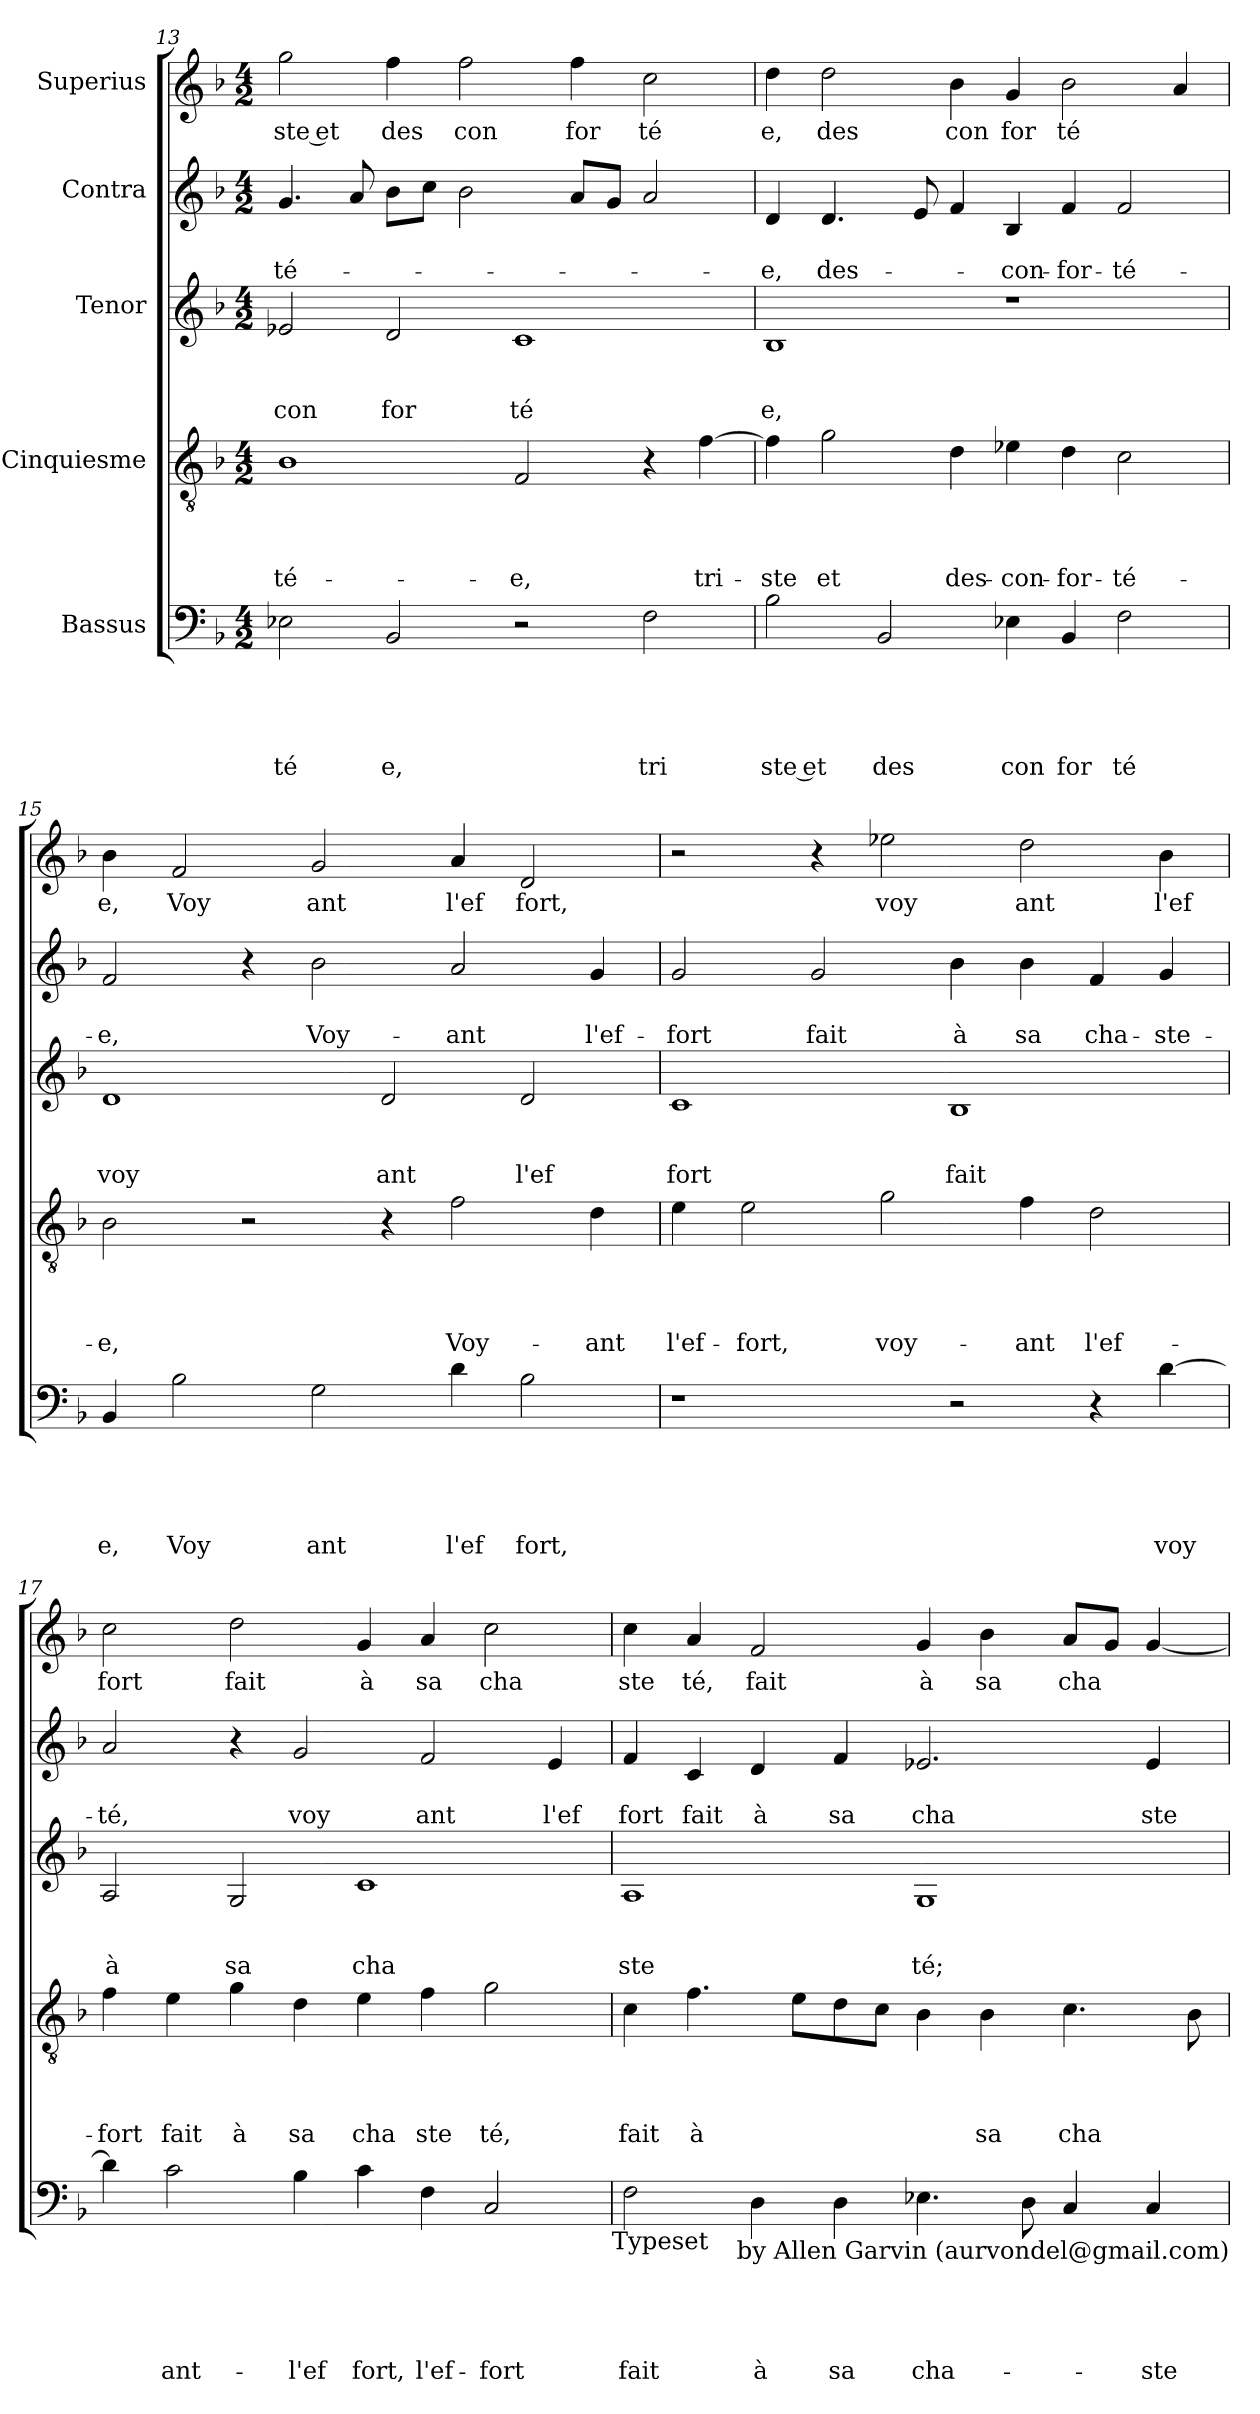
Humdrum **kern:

**kern	**text	**text	**text	**text	**text	**kern	**text	**text	**text	**text	**kern	**text	**text	**text	**kern	**text	**text	**kern	**text
*part5	*part5	*part5	*part5	*part5	*part5	*part4	*part4	*part4	*part4	*part4	*part3	*part3	*part3	*part3	*part2	*part2	*part2	*part1	*part1
*staff5	*staff5	*staff5	*staff5	*staff5	*staff5	*staff4	*staff4	*staff4	*staff4	*staff4	*staff3	*staff3	*staff3	*staff3	*staff2	*staff2	*staff2	*staff1	*staff1
*I"Bassus	*	*	*	*	*	*I"Cinquiesme	*	*	*	*	*I"Tenor	*	*	*	*I"Contra	*	*	*I"Superius	*
!!LO:LB:g=z
*clefF4	*	*	*	*	*	*clefGv2	*	*	*	*	*clefG2	*	*	*	*clefG2	*	*	*clefG2	*
*k[b-]	*	*	*	*	*	*k[b-]	*	*	*	*	*k[b-]	*	*	*	*k[b-]	*	*	*k[b-]	*
*F:	*	*	*	*	*	*F:	*	*	*	*	*F:	*	*	*	*F:	*	*	*F:	*
*M4/2	*	*	*	*	*	*M4/2	*	*	*	*	*M4/2	*	*	*	*M4/2	*	*	*M4/2	*
=13	=13	=13	=13	=13	=13	=13	=13	=13	=13	=13	=13	=13	=13	=13	=13	=13	=13	=13	=13
!	!	!	!	!	!LO:LY:b	!	!	!	!	!LO:LY:b	!	!	!	!LO:LY:b	!	!	!LO:LY:b	!	!LO:LY:b:rj
2E-X\	.	.	.	.	-té	1B-	.	.	.	-té-	2e-X/	.	.	-con	4.g/	.	-té-	2gg\	ste et
.	.	.	.	.	.	.	.	.	.	.	.	.	.	.	8a/	.	.	.	.
!	!	!	!	!	!LO:LY:b	!	!	!	!	!	!	!	!	!LO:LY:b	!	!	!	!	!LO:LY:b
2BB-/	.	.	.	.	e,	.	.	.	.	.	2d/	.	.	for	8b-\L	.	.	4ff\	des
.	.	.	.	.	.	.	.	.	.	.	.	.	.	.	8cc\J	.	.	.	.
!	!	!	!	!	!	!	!	!	!	!	!	!	!	!	!	!	!	!	!LO:LY:b
.	.	.	.	.	.	.	.	.	.	.	.	.	.	.	2b-\	.	.	2ff\	con
!	!	!	!	!	!	!	!	!	!	!LO:LY:b	!	!	!	!LO:LY:b	!	!	!	!	!
2r	.	.	.	.	.	2F/	.	.	.	-e,	1c	.	.	té	.	.	.	.	.
!	!	!	!	!	!	!	!	!	!	!	!	!	!	!	!	!	!	!	!LO:LY:b
.	.	.	.	.	.	.	.	.	.	.	.	.	.	.	8a/L	.	.	4ff\	for
.	.	.	.	.	.	.	.	.	.	.	.	.	.	.	8g/J	.	.	.	.
!	!	!	!	!	!LO:LY:b	!	!	!	!	!	!	!	!	!	!	!	!	!	!LO:LY:b
2F\	.	.	.	.	tri	4r	.	.	.	.	.	.	.	.	2a/	.	.	2cc\	té
!	!	!	!	!	!	!	!	!	!	!LO:LY:b	!	!	!	!	!	!	!	!	!
.	.	.	.	.	.	[>4f\	.	.	.	tri-	.	.	.	.	.	.	.	.	.
=14	=14	=14	=14	=14	=14	=14	=14	=14	=14	=14	=14	=14	=14	=14	=14	=14	=14	=14	=14
!	!	!	!	!	!LO:LY:b:rj	!	!	!	!	!LO:LY:b	!	!	!	!LO:LY:b	!	!	!LO:LY:b	!	!LO:LY:b
2B-\	.	.	.	.	ste et	4f\]	.	.	.	-ste	1B-	.	.	e,	4d/	.	-e,	4dd\	e,
!	!	!	!	!	!	!	!	!	!	!LO:LY:b	!	!	!	!	!	!	!LO:LY:b	!	!LO:LY:b
.	.	.	.	.	.	2g\	.	.	.	et	.	.	.	.	4.d/	.	des-	2dd\	des
!	!	!	!	!	!LO:LY:b	!	!	!	!	!	!	!	!	!	!	!	!	!	!
2BB-/	.	.	.	.	des	.	.	.	.	.	.	.	.	.	.	.	.	.	.
.	.	.	.	.	.	.	.	.	.	.	.	.	.	.	8e/	.	.	.	.
!	!	!	!	!	!	!	!	!	!	!LO:LY:b	!	!	!	!	!	!	!	!	!LO:LY:b
.	.	.	.	.	.	4d\	.	.	.	des-	.	.	.	.	4f/	.	.	4b-\	con
!	!	!	!	!	!LO:LY:b	!	!	!	!	!LO:LY:b	!	!	!	!	!	!	!LO:LY:b	!	!LO:LY:b
4E-X\	.	.	.	.	con	4e-X\	.	.	.	-con-	1r	.	.	.	4B-/	.	-con-	4g/	for
!	!	!	!	!	!LO:LY:b	!	!	!	!	!LO:LY:b	!	!	!	!	!	!	!LO:LY:b	!	!LO:LY:b
4BB-/	.	.	.	.	for	4d\	.	.	.	-for-	.	.	.	.	4f/	.	-for-	2b-\	té
!	!	!	!	!	!LO:LY:b	!	!	!	!	!LO:LY:b	!	!	!	!	!	!	!LO:LY:b	!	!
2F\	.	.	.	.	té	2c\	.	.	.	-té-	.	.	.	.	2f/	.	-té-	.	.
.	.	.	.	.	.	.	.	.	.	.	.	.	.	.	.	.	.	4a/	.
=15	=15	=15	=15	=15	=15	=15	=15	=15	=15	=15	=15	=15	=15	=15	=15	=15	=15	=15	=15
!	!	!	!	!	!LO:LY:b	!	!	!	!	!LO:LY:b	!	!	!	!LO:LY:b	!	!	!LO:LY:b	!	!LO:LY:b
4BB-/	.	.	.	.	e,	2B-\	.	.	.	-e,	1d	.	.	voy	2f/	.	-e,	4b-\	e,
!	!	!	!	!	!LO:LY:b	!	!	!	!	!	!	!	!	!	!	!	!	!	!LO:LY:b
2B-\	.	.	.	.	Voy	.	.	.	.	.	.	.	.	.	.	.	.	2f/	Voy
.	.	.	.	.	.	2r	.	.	.	.	.	.	.	.	4r	.	.	.	.
!	!	!	!	!	!LO:LY:b	!	!	!	!	!	!	!	!	!	!	!	!LO:LY:b	!	!LO:LY:b
2G\	.	.	.	.	ant	.	.	.	.	.	.	.	.	.	2b-\	.	Voy-	2g/	ant
!	!	!	!	!	!	!	!	!	!	!	!	!	!	!LO:LY:b	!	!	!	!	!
.	.	.	.	.	.	4r	.	.	.	.	2d/	.	.	ant	.	.	.	.	.
!	!	!	!	!	!LO:LY:b	!	!	!	!	!LO:LY:b	!	!	!	!	!	!	!LO:LY:b	!	!LO:LY:b
4d\	.	.	.	.	l'ef	2f\	.	.	.	Voy-	.	.	.	.	2a/	.	-ant	4a/	l'ef
!	!	!	!	!	!LO:LY:b	!	!	!	!	!	!	!	!	!LO:LY:b	!	!	!	!	!LO:LY:b
2B-\	.	.	.	.	fort,	.	.	.	.	.	2d/	.	.	l'ef	.	.	.	2d/	fort,
!	!	!	!	!	!	!	!	!	!	!LO:LY:b	!	!	!	!	!	!	!LO:LY:b	!	!
.	.	.	.	.	.	4d\	.	.	.	-ant	.	.	.	.	4g/	.	l'ef-	.	.
=16	=16	=16	=16	=16	=16	=16	=16	=16	=16	=16	=16	=16	=16	=16	=16	=16	=16	=16	=16
!	!	!	!	!	!	!	!	!	!	!LO:LY:b	!	!	!	!LO:LY:b	!	!	!LO:LY:b	!	!
1r	.	.	.	.	.	4e\	.	.	.	l'ef-	1c	.	.	fort	2g/	.	-fort	2r	.
!	!	!	!	!	!	!	!	!	!	!LO:LY:b	!	!	!	!	!	!	!	!	!
.	.	.	.	.	.	2e\	.	.	.	-fort,	.	.	.	.	.	.	.	.	.
!	!	!	!	!	!	!	!	!	!	!	!	!	!	!	!	!	!LO:LY:b	!	!
.	.	.	.	.	.	.	.	.	.	.	.	.	.	.	2g/	.	fait	4r	.
!	!	!	!	!	!	!	!	!	!	!LO:LY:b	!	!	!	!	!	!	!	!	!LO:LY:b
.	.	.	.	.	.	2g\	.	.	.	voy-	.	.	.	.	.	.	.	2ee-X\	voy
!	!	!	!	!	!	!	!	!	!	!	!	!	!	!LO:LY:b	!	!	!LO:LY:b	!	!
2r	.	.	.	.	.	.	.	.	.	.	1B-	.	.	fait	4b-\	.	à	.	.
!	!	!	!	!	!	!	!	!	!	!LO:LY:b	!	!	!	!	!	!	!LO:LY:b	!	!LO:LY:b
.	.	.	.	.	.	4f\	.	.	.	-ant	.	.	.	.	4b-\	.	sa	2dd\	ant
!	!	!	!	!	!	!	!	!	!	!LO:LY:b	!	!	!	!	!	!	!LO:LY:b	!	!
4r	.	.	.	.	.	2d\	.	.	.	l'ef-	.	.	.	.	4f/	.	cha-	.	.
!	!	!	!	!	!LO:LY:b	!	!	!	!	!	!	!	!	!	!	!	!LO:LY:b	!	!LO:LY:b
[<4d\	.	.	.	.	voy	.	.	.	.	.	.	.	.	.	4g/	.	-ste-	4b-\	l'ef
!!LO:LB:g=z
=17	=17	=17	=17	=17	=17	=17	=17	=17	=17	=17	=17	=17	=17	=17	=17	=17	=17	=17	=17
!	!	!	!	!	!	!	!	!	!	!LO:LY:b	!	!	!	!LO:LY:b	!	!	!LO:LY:b	!	!LO:LY:b
4d\]	.	.	.	.	.	4f\	.	.	.	-fort	2A/	.	.	à	2a/	.	-té,	2cc\	fort
!	!	!	!	!	!LO:LY:b	!	!	!	!	!LO:LY:b	!	!	!	!	!	!	!	!	!
2c\	.	.	.	.	ant-	4e\	.	.	.	fait	.	.	.	.	.	.	.	.	.
!	!	!	!	!	!	!	!	!	!	!LO:LY:b	!	!	!	!LO:LY:b	!	!	!	!	!LO:LY:b
.	.	.	.	.	.	4g\	.	.	.	à	2G/	.	.	sa	4r	.	.	2dd\	fait
!	!	!	!	!	!LO:LY:b	!	!	!	!	!LO:LY:b	!	!	!	!	!	!	!LO:LY:b	!	!
4B-\	.	.	.	.	-l'ef	4d\	.	.	.	sa	.	.	.	.	2g/	.	voy	.	.
!	!	!	!	!	!LO:LY:b	!	!	!	!	!LO:LY:b	!	!	!	!LO:LY:b	!	!	!	!	!LO:LY:b
4c\	.	.	.	.	fort,	4e\	.	.	.	cha	1c	.	.	cha	.	.	.	4g/	à
!	!	!	!	!	!LO:LY:b	!	!	!	!	!LO:LY:b	!	!	!	!	!	!	!LO:LY:b	!	!LO:LY:b
4F\	.	.	.	.	l'ef-	4f\	.	.	.	ste	.	.	.	.	2f/	.	ant	4a/	sa
!	!	!	!	!	!LO:LY:b	!	!	!	!	!LO:LY:b	!	!	!	!	!	!	!	!	!LO:LY:b
2C/	.	.	.	.	-fort	2g\	.	.	.	té,	.	.	.	.	.	.	.	2cc\	cha
!	!	!	!	!	!	!	!	!	!	!	!	!	!	!	!	!	!LO:LY:b	!	!
.	.	.	.	.	.	.	.	.	.	.	.	.	.	.	4e/	.	l'ef	.	.
!LO:TX:b:t=Typeset	!	!	!	!	!	!	!	!	!	!	!	!	!	!	!	!	!	!	!
=18	=18	=18	=18	=18	=18	=18	=18	=18	=18	=18	=18	=18	=18	=18	=18	=18	=18	=18	=18
!	!	!	!	!	!LO:LY:b	!	!	!	!	!LO:LY:b	!	!	!	!LO:LY:b	!	!	!LO:LY:b	!	!LO:LY:b
2F\	.	.	.	.	fait	4c\	.	.	.	fait	1A	.	.	ste	4f/	.	fort	4cc\	ste
!	!	!	!	!	!	!	!	!	!	!LO:LY:b	!	!	!	!	!	!	!LO:LY:b	!	!LO:LY:b
.	.	.	.	.	.	4.f\	.	.	.	à	.	.	.	.	4c/	.	fait	4a/	té,
!	!	!	!	!	!LO:LY:b	!	!	!	!	!	!	!	!	!	!	!	!LO:LY:b	!	!LO:LY:b
4D\	.	.	.	.	à	.	.	.	.	.	.	.	.	.	4d/	.	à	2f/	fait
.	.	.	.	.	.	8e\L	.	.	.	.	.	.	.	.	.	.	.	.	.
!	!	!	!	!	!LO:LY:b	!	!	!	!	!	!	!	!	!	!	!	!LO:LY:b	!	!
4D\	.	.	.	.	sa	8d\	.	.	.	.	.	.	.	.	4f/	.	sa	.	.
.	.	.	.	.	.	8c\J	.	.	.	.	.	.	.	.	.	.	.	.	.
!	!	!	!	!	!LO:LY:b	!	!	!	!	!	!	!	!	!LO:LY:b	!	!	!LO:LY:b	!	!LO:LY:b
4.E-X\	.	.	.	.	cha-	4B-\	.	.	.	.	1G	.	.	té;	2.e-X/	.	cha	4g/	à
!	!	!	!	!	!	!	!	!	!	!LO:LY:b	!	!	!	!	!	!	!	!	!LO:LY:b
.	.	.	.	.	.	4B-\	.	.	.	sa	.	.	.	.	.	.	.	4b-\	sa
8D\	.	.	.	.	.	.	.	.	.	.	.	.	.	.	.	.	.	.	.
!	!	!	!	!	!	!	!	!	!	!LO:LY:b	!	!	!	!	!	!	!	!	!LO:LY:b
4C/	.	.	.	.	.	4.c\	.	.	.	cha	.	.	.	.	.	.	.	8a/L	cha
.	.	.	.	.	.	.	.	.	.	.	.	.	.	.	.	.	.	8g/J	.
!	!	!	!	!	!LO:LY:b	!	!	!	!	!	!	!	!	!	!	!	!LO:LY:b	!	!
4C/	.	.	.	.	-ste-	.	.	.	.	.	.	.	.	.	4e-/	.	ste	[<4g/	.
.	.	.	.	.	.	8B-\	.	.	.	.	.	.	.	.	.	.	.	.	.
!LO:TX:b:t=by Allen Garvin (aurvondel@gmail.com)	!	!	!	!	!	!	!	!	!	!	!	!	!	!	!	!	!	!	!
=	=	=	=	=	=	=	=	=	=	=	=	=	=	=	=	=	=	=	=
*-	*-	*-	*-	*-	*-	*-	*-	*-	*-	*-	*-	*-	*-	*-	*-	*-	*-	*-	*-
